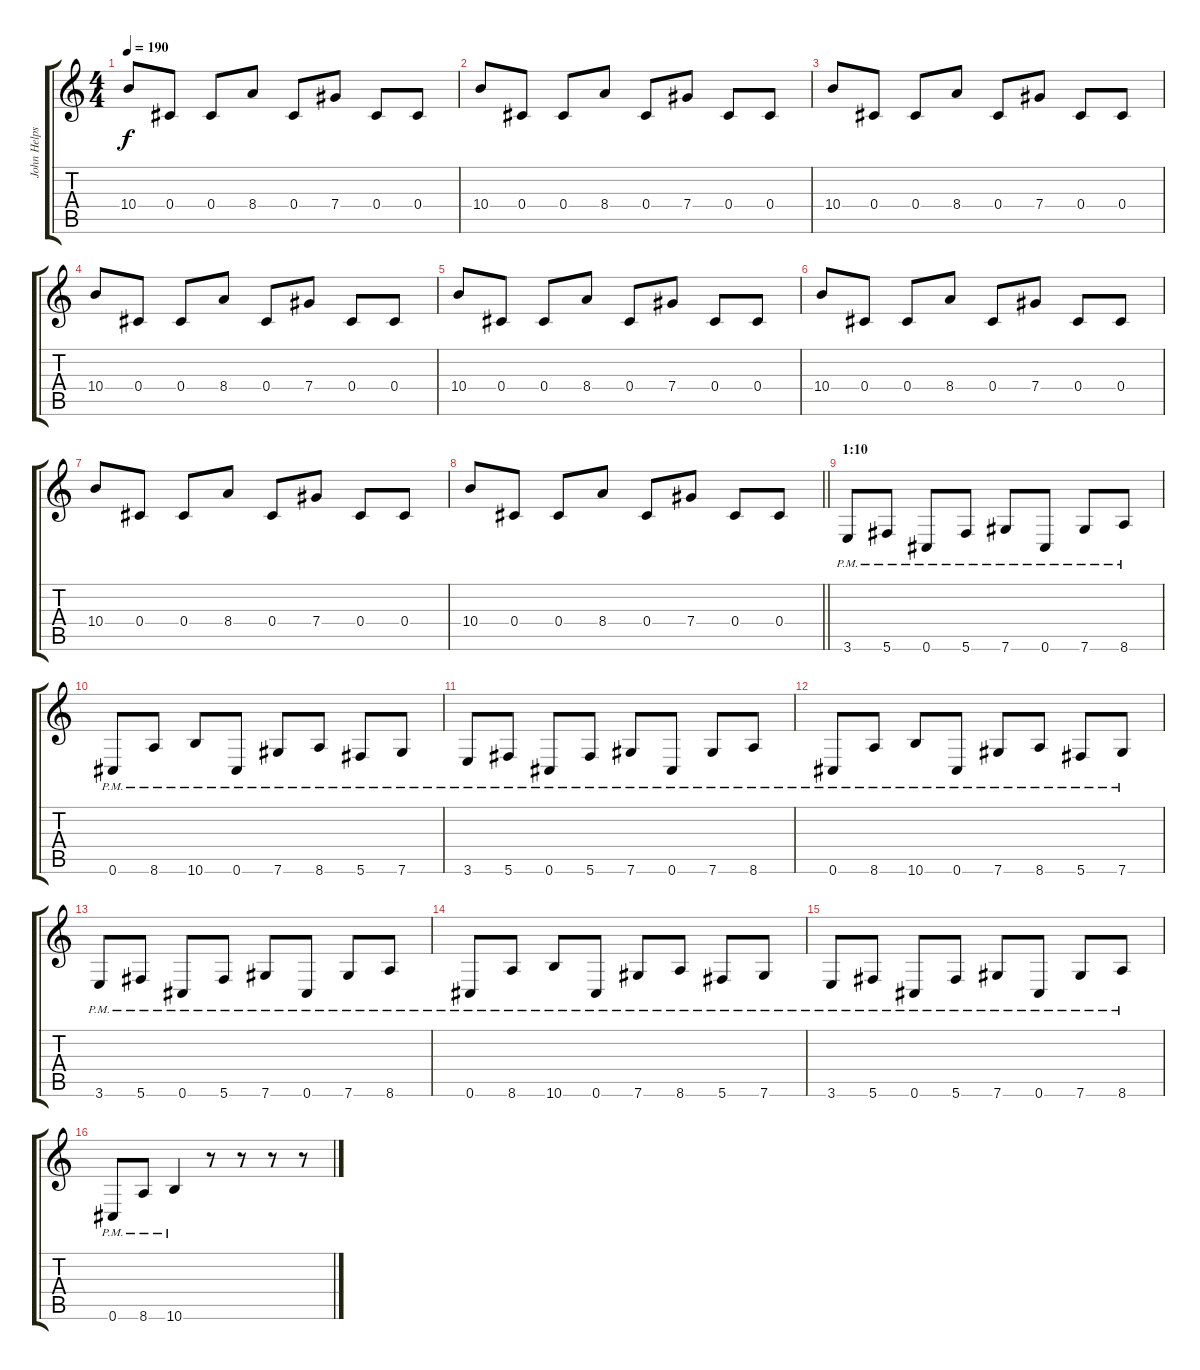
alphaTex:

\track ("John Helps" "John Helps") {instrument overdrivenguitar}
\staff {score tabs}
\tuning (Eb4 Bb3 Gb3 Db3 Ab2 Db2) {hide}
\ts (4 4)
\tempo 190
\clef g2
\ks c
10.4.8{dy f} 0.4.8 0.4.8 8.4.8 0.4.8 7.4.8 0.4.8 0.4.8 |
10.4.8 0.4.8 0.4.8 8.4.8 0.4.8 7.4.8 0.4.8 0.4.8 |
10.4.8 0.4.8 0.4.8 8.4.8 0.4.8 7.4.8 0.4.8 0.4.8 |
10.4.8 0.4.8 0.4.8 8.4.8 0.4.8 7.4.8 0.4.8 0.4.8 |
10.4.8 0.4.8 0.4.8 8.4.8 0.4.8 7.4.8 0.4.8 0.4.8 |
10.4.8 0.4.8 0.4.8 8.4.8 0.4.8 7.4.8 0.4.8 0.4.8 |
10.4.8 0.4.8 0.4.8 8.4.8 0.4.8 7.4.8 0.4.8 0.4.8 |
\barLineRight lightlight
10.4.8 0.4.8 0.4.8 8.4.8 0.4.8 7.4.8 0.4.8 0.4.8 |
\section ("" "1:10")
3.6{pm}.8 5.6{pm}.8 0.6{pm}.8 5.6{pm}.8 7.6{pm}.8 0.6{pm}.8 7.6{pm}.8 8.6{pm}.8 |
0.6{pm}.8 8.6{pm}.8 10.6{pm}.8 0.6{pm}.8 7.6{pm}.8 8.6{pm}.8 5.6{pm}.8 7.6{pm}.8 |
3.6{pm}.8 5.6{pm}.8 0.6{pm}.8 5.6{pm}.8 7.6{pm}.8 0.6{pm}.8 7.6{pm}.8 8.6{pm}.8 |
0.6{pm}.8 8.6{pm}.8 10.6{pm}.8 0.6{pm}.8 7.6{pm}.8 8.6{pm}.8 5.6{pm}.8 7.6{pm}.8 |
3.6{pm}.8 5.6{pm}.8 0.6{pm}.8 5.6{pm}.8 7.6{pm}.8 0.6{pm}.8 7.6{pm}.8 8.6{pm}.8 |
0.6{pm}.8 8.6{pm}.8 10.6{pm}.8 0.6{pm}.8 7.6{pm}.8 8.6{pm}.8 5.6{pm}.8 7.6{pm}.8 |
3.6{pm}.8 5.6{pm}.8 0.6{pm}.8 5.6{pm}.8 7.6{pm}.8 0.6{pm}.8 7.6{pm}.8 8.6{pm}.8 |
0.6{pm}.8 8.6{pm}.8 10.6{pm}.4 r.8 r.8 r.8 r.8
